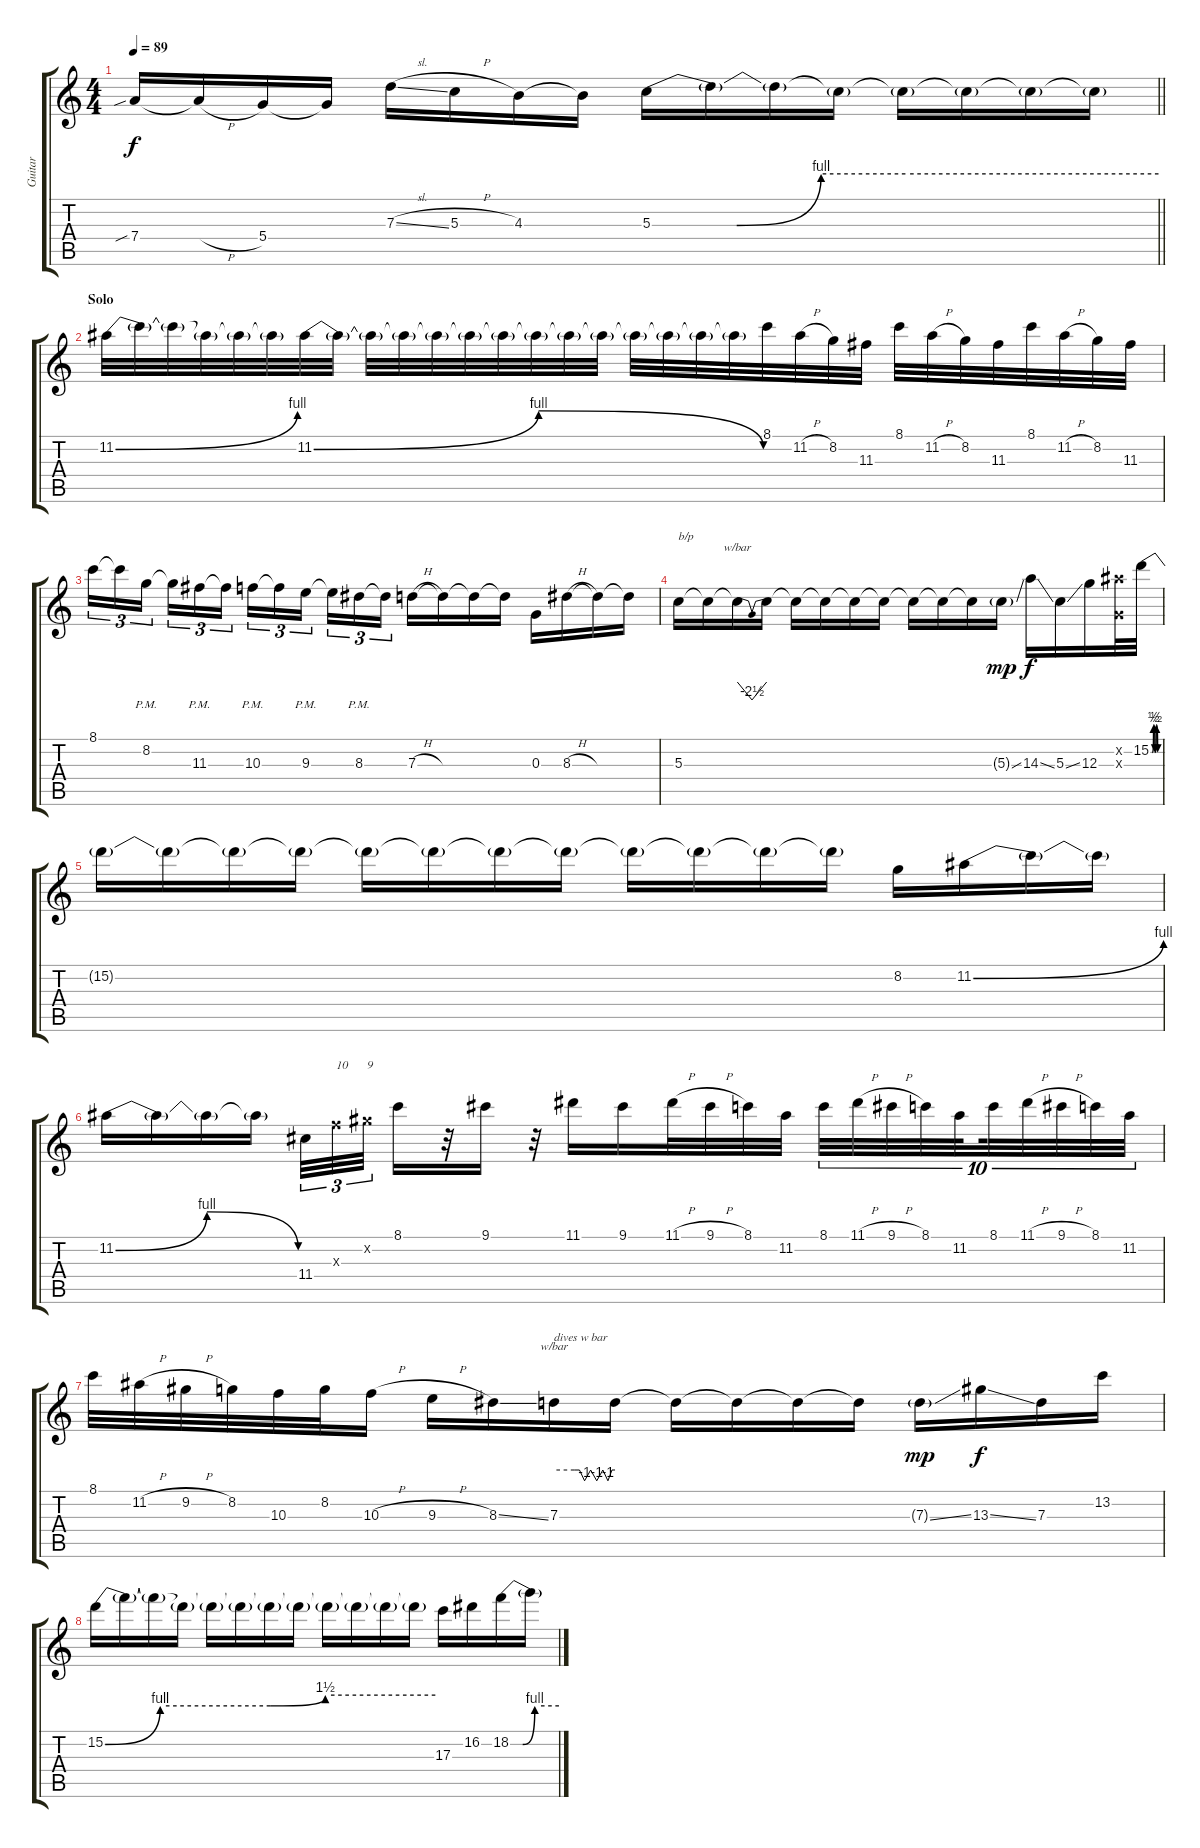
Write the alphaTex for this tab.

\track ("Guitar" "Guitar") {instrument overdrivenguitar}
\staff {score tabs}
\tuning (E4 B3 G3 D3 A2 E2) {hide}
\ts (4 4)
\tempo 89
\clef g2
\barLineRight lightlight
\ks c
7.4{sib}.16{dy f} 7.4{h t}.16 5.4.16 5.4{t}.16 7.3{sl}.16 5.3{h}.16 4.3.16 4.3{t}.16 5.3{be (custom 0 0 10 0 20 4 30 4 60 4)}.16 5.3{t}.16 5.3{t}.16 5.3{t}.16 5.3{t}.16 5.3{t}.16 5.3{t}.16 5.3{t}.16 |
\section ("" "Solo")
11.2{be (bend 0 0 60 4)}.32 11.2{t}.32 11.2{t}.32 11.2{t}.32 11.2{t}.32 11.2{t}.32 11.2{be (bendrelease 0 0 15 4 30 4 60 0)}.32 11.2{t}.32 11.2{t}.32 11.2{t}.32 11.2{t}.32 11.2{t}.32 11.2{t}.32 11.2{t}.32 11.2{t}.32 11.2{t}.32 11.2{t}.32 11.2{t}.32 11.2{t}.32 11.2{t}.32 8.1.32 11.2{h}.32 8.2.32 11.3.32 8.1.32 11.2{h}.32 8.2.32 11.3.32 8.1.32 11.2{h}.32 8.2.32 11.3.32 |
8.1.16{tu (3 2)} 8.1{t}.16{tu (3 2)} 8.2{pm}.16{tu (3 2) beam splitsecondary} 8.2{t}.16{tu (3 2)} 11.3{pm}.16{tu (3 2)} 11.3{t}.16{tu (3 2)} 10.3{pm}.16{tu (3 2)} 10.3{t}.16{tu (3 2)} 9.3{pm}.16{tu (3 2) beam splitsecondary} 9.3{t}.16{tu (3 2)} 8.3{pm}.16{tu (3 2)} 8.3{t}.16{tu (3 2)} 7.3{h}.16 7.3{t}.16 7.3{t}.16 7.3{t}.16 0.3.16 8.3{h}.16 8.3{t}.16 8.3{t}.16 |
5.3.16{txt "b/p"} 5.3{t}.16 5.3{t}.16{tbe (dip default 0 0 30 -10 60 0)} 5.3{t}.16 5.3{t}.16 5.3{t}.16 5.3{t}.16 5.3{t}.16 5.3{t}.16 5.3{t}.16 5.3{t}.16 5.3{ss g}.16{dy mp} 14.3{ss}.16{dy f} 5.3{ss}.16 12.3.16 (11.2{x} 0.3{x}).32 15.2{be (custom 0 0 10 0 20 2 30 0 40 2 50 0 60 0)}.32 |
15.2{t}.16 15.2{t}.16 15.2{t}.16 15.2{t}.16 15.2{t}.16 15.2{t}.16 15.2{t}.16 15.2{t}.16 15.2{t}.16 15.2{t}.16 15.2{t}.16 15.2{t}.16 8.2.16 11.2{be (bend 0 0 60 4)}.16 11.2{t}.16 11.2{t}.16 |
11.2{be (bendrelease 0 0 15 4 30 4 60 0)}.16 11.2{t}.16 11.2{t}.16 11.2{t}.16 11.4.32{tu (3 2)} 10.3{x}.32{tu (3 2) txt "10"} 9.2{x}.32{tu (3 2) txt "9" beam splitsecondary} 8.1.16 r.32 9.1.16 r.32 11.1.16 9.1.16 11.1{h}.32 9.1{h}.32 8.1.32 11.2.32 8.1.32{tu (10 8)} 11.1{h}.32{tu (10 8)} 9.1{h}.32{tu (10 8)} 8.1.32{tu (10 8)} 11.2.32{tu (10 8) beam splitsecondary} 8.1.32{tu (10 8)} 11.1{h}.32{tu (10 8)} 9.1{h}.32{tu (10 8)} 8.1.32{tu (10 8)} 11.2.32{tu (10 8)} |
8.1.32 11.2{h}.32 9.2{h}.32 8.2.32 10.3.32 8.2.32 10.3{h}.16 9.3{h}.16 8.3{ss}.16 7.3.16{tbe (custom default 0 0 20 0 25 0 30 -4 36 0 42 -4 48 0 53 -4 57 0 60 0) txt "dives w bar"} 7.3{t}.16 7.3{t}.16 7.3{t}.16 7.3{t}.16 7.3{t}.16 7.3{ss g}.16{dy mp} 13.3{ss}.16{dy f} 7.3.16 13.2.16 |
15.2{be (custom 0 0 10 4 30 4 40 6 60 6)}.16 15.2{t}.16 15.2{t}.16 15.2{t}.16 15.2{t}.16 15.2{t}.16 15.2{t}.16 15.2{t}.16 15.2{t}.16 15.2{t}.16 15.2{t}.16 15.2{t}.16 17.3.16 16.2.16 18.2{be (custom 0 0 15 0 30 4 60 4)}.16 18.2{t}.16
